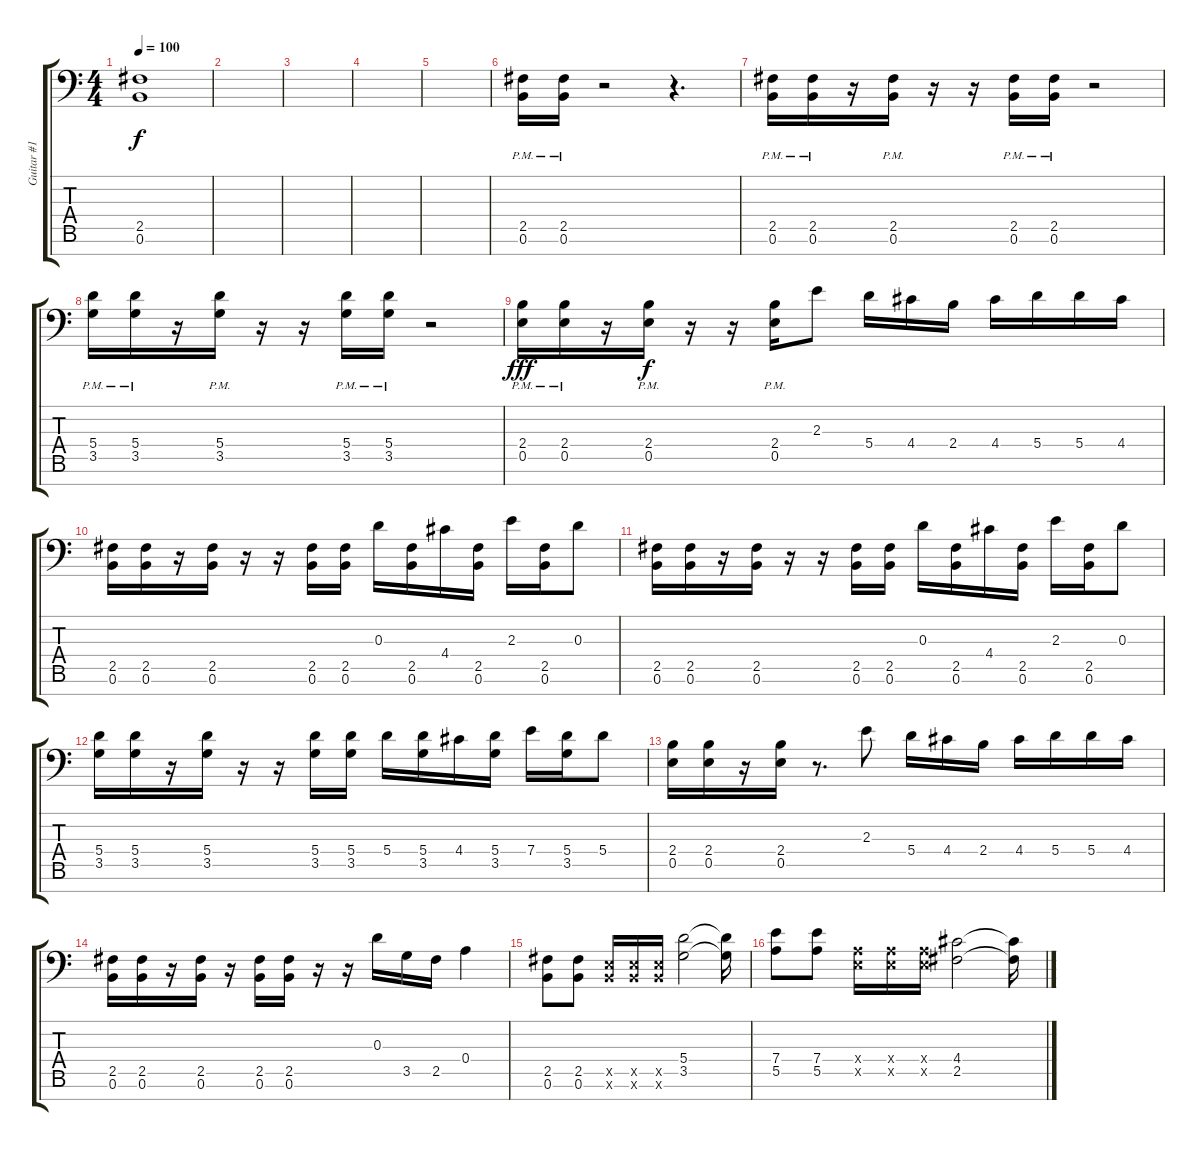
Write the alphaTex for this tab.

\track ("Guitar #1" "Guitar #1") {instrument distortionguitar}
\staff {score tabs}
\tuning (B3 Gb3 D3 A2 E2 B1 Gb1) {hide}
\ts (4 4)
\tempo 100
\clef f4
\ks c
(2.5{t} 0.6{t}).1{dy f} |
|
|
|
|
(2.5{pm} 0.6{pm}).16 (2.5{pm} 0.6{pm}).16 r.2 r.4{d} |
(2.5{pm} 0.6{pm}).16 (2.5{pm} 0.6{pm}).16 r.16 (2.5{pm} 0.6{pm}).16 r.16 r.16 (2.5{pm} 0.6{pm}).16 (2.5{pm} 0.6{pm}).16 r.2 |
(5.4{pm} 3.5{pm}).16 (5.4{pm} 3.5{pm}).16 r.16 (5.4{pm} 3.5{pm}).16 r.16 r.16 (5.4{pm} 3.5{pm}).16 (5.4{pm} 3.5{pm}).16 r.2 |
(2.4{pm} 0.5{pm}).16{dy fff} (2.4{pm} 0.5{pm}).16 r.16 (2.4{pm} 0.5{pm}).16{dy f} r.16 r.16 (2.4{pm} 0.5{pm}).16 2.3.8 5.4.16 4.4.16 2.4.16 4.4.16 5.4.16 5.4.16 4.4.16 |
(2.5 0.6).16 (2.5 0.6).16 r.16 (2.5 0.6).16 r.16 r.16 (2.5 0.6).16 (2.5 0.6).16 0.3.16 (2.5 0.6).16 4.4.16 (2.5 0.6).16 2.3.16 (2.5 0.6).16 0.3.8 |
(2.5 0.6).16 (2.5 0.6).16 r.16 (2.5 0.6).16 r.16 r.16 (2.5 0.6).16 (2.5 0.6).16 0.3.16 (2.5 0.6).16 4.4.16 (2.5 0.6).16 2.3.16 (2.5 0.6).16 0.3.8 |
(5.4 3.5).16 (5.4 3.5).16 r.16 (5.4 3.5).16 r.16 r.16 (5.4 3.5).16 (5.4 3.5).16 5.4.16 (5.4 3.5).16 4.4.16 (5.4 3.5).16 7.4.16 (5.4 3.5).16 5.4.8 |
(2.4 0.5).16 (2.4 0.5).16 r.16 (2.4 0.5).16 r.8{d} 2.3.8 5.4.16 4.4.16 2.4.16 4.4.16 5.4.16 5.4.16 4.4.16 |
(2.5 0.6).16 (2.5 0.6).16 r.16 (2.5 0.6).16 r.16 (2.5 0.6).16 (2.5 0.6).16 r.16 r.16 0.3.16 3.5.16 2.5.16 0.4.4 |
(2.5 0.6).8 (2.5 0.6).8 (0.5{x} 0.6{x}).16 (0.5{x} 0.6{x}).16 (0.5{x} 0.6{x}).16 (5.4 3.5).2 (5.4{t} 3.5{t}).16 |
(7.4 5.5).8 (7.4 5.5).8 (0.4{x} 0.5{x}).16 (0.4{x} 0.5{x}).16 (0.4{x} 0.5{x}).16 (4.4 2.5).2 (4.4{t} 2.5{t}).16
